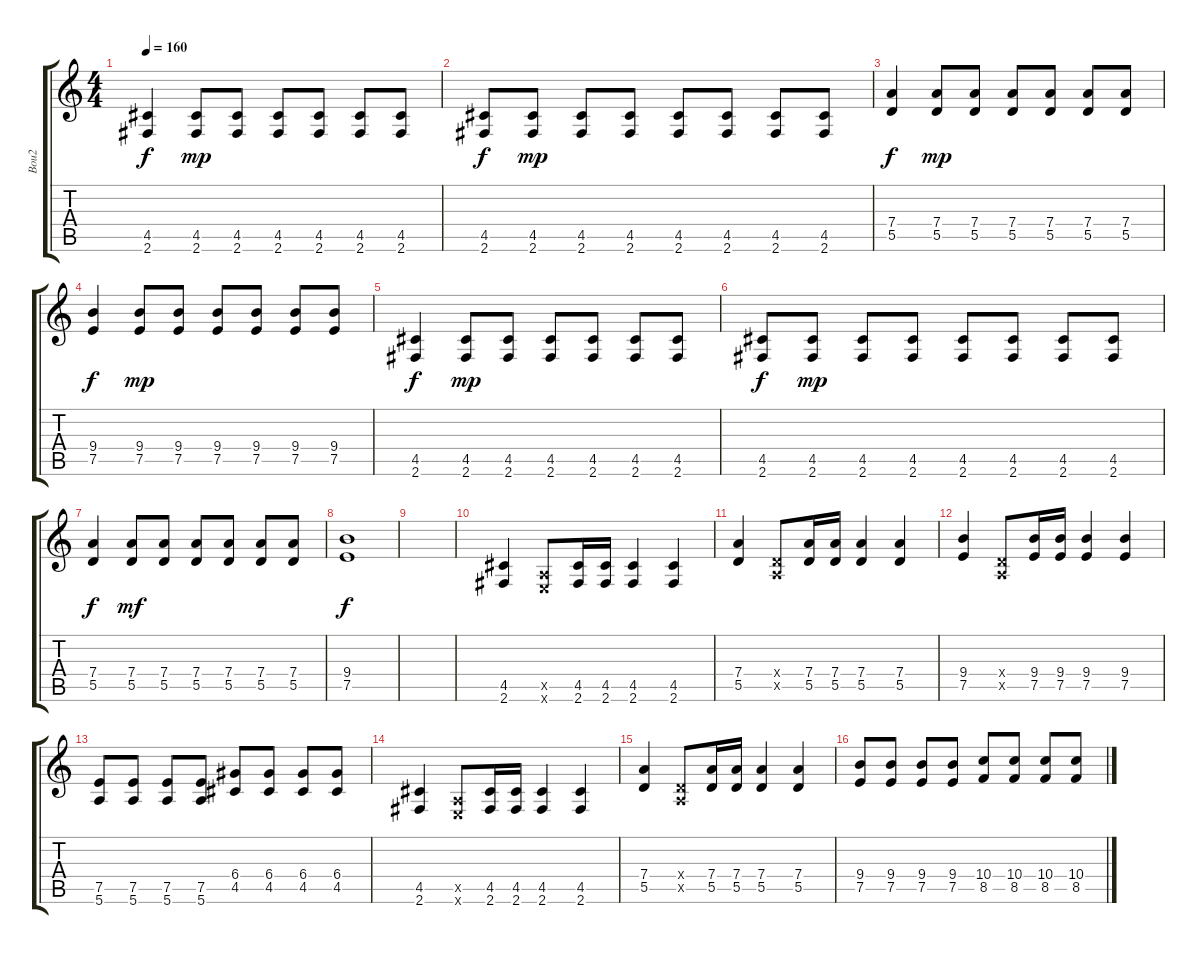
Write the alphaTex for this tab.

\track ("Bou2" "Bou2") {instrument distortionguitar}
\staff {score tabs}
\tuning (E4 B3 G3 D3 A2 E2) {hide}
\ts (4 4)
\tempo 160
\clef g2
\ks c
(4.5 2.6).4{dy f} (4.5 2.6).8{dy mp} (4.5 2.6).8 (4.5 2.6).8 (4.5 2.6).8 (4.5 2.6).8 (4.5 2.6).8 |
(4.5 2.6).8{dy f} (4.5 2.6).8{dy mp} (4.5 2.6).8 (4.5 2.6).8 (4.5 2.6).8 (4.5 2.6).8 (4.5 2.6).8 (4.5 2.6).8 |
(7.4 5.5).4{dy f} (7.4 5.5).8{dy mp} (7.4 5.5).8 (7.4 5.5).8 (7.4 5.5).8 (7.4 5.5).8 (7.4 5.5).8 |
(9.4 7.5).4{dy f} (9.4 7.5).8{dy mp} (9.4 7.5).8 (9.4 7.5).8 (9.4 7.5).8 (9.4 7.5).8 (9.4 7.5).8 |
(4.5 2.6).4{dy f} (4.5 2.6).8{dy mp} (4.5 2.6).8 (4.5 2.6).8 (4.5 2.6).8 (4.5 2.6).8 (4.5 2.6).8 |
(4.5 2.6).8{dy f} (4.5 2.6).8{dy mp} (4.5 2.6).8 (4.5 2.6).8 (4.5 2.6).8 (4.5 2.6).8 (4.5 2.6).8 (4.5 2.6).8 |
(7.4 5.5).4{dy f} (7.4 5.5).8{dy mf} (7.4 5.5).8 (7.4 5.5).8 (7.4 5.5).8 (7.4 5.5).8 (7.4 5.5).8 |
(9.4 7.5).1{dy f} |
|
(4.5 2.6).4 (0.5{x} 0.6{x}).8 (4.5 2.6).16 (4.5 2.6).16 (4.5 2.6).4 (4.5 2.6).4 |
(7.4 5.5).4 (0.4{x} 0.5{x}).8 (7.4 5.5).16 (7.4 5.5).16 (7.4 5.5).4 (7.4 5.5).4 |
(9.4 7.5).4 (0.4{x} 0.5{x}).8 (9.4 7.5).16 (9.4 7.5).16 (9.4 7.5).4 (9.4 7.5).4 |
(7.5 5.6).8 (7.5 5.6).8 (7.5 5.6).8 (7.5 5.6).8 (6.4 4.5).8 (6.4 4.5).8 (6.4 4.5).8 (6.4 4.5).8 |
(4.5 2.6).4 (0.5{x} 0.6{x}).8 (4.5 2.6).16 (4.5 2.6).16 (4.5 2.6).4 (4.5 2.6).4 |
(7.4 5.5).4 (0.4{x} 0.5{x}).8 (7.4 5.5).16 (7.4 5.5).16 (7.4 5.5).4 (7.4 5.5).4 |
(9.4 7.5).8 (9.4 7.5).8 (9.4 7.5).8 (9.4 7.5).8 (10.4 8.5).8 (10.4 8.5).8 (10.4 8.5).8 (10.4 8.5).8
